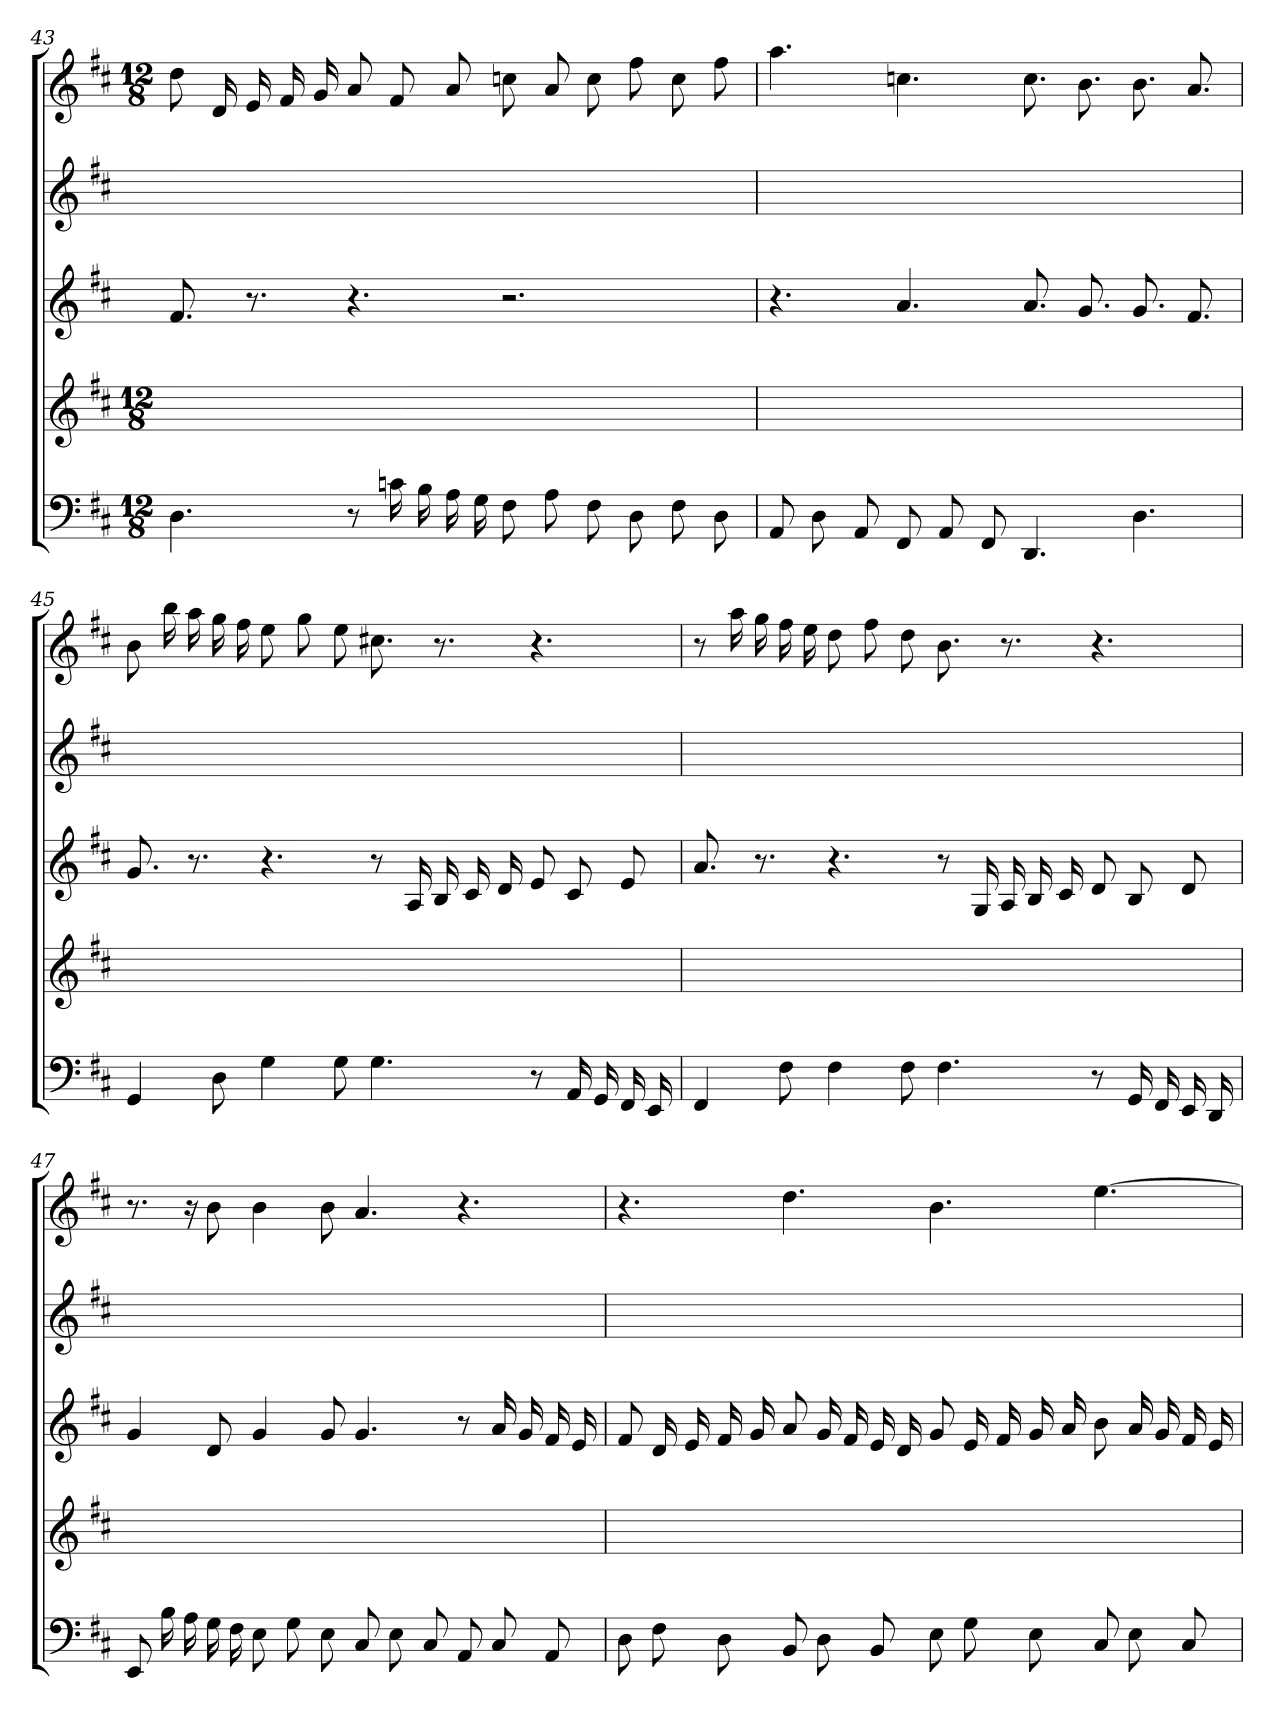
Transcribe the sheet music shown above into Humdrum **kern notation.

**kern	**kern	**kern	**kern	**kern
*part5	*part4	*part3	*part2	*part1
*staff5	*staff4	*staff3	*staff2	*staff1
*clefF4	*clefG2	*clefG2	*clefG2	*clefG2
*k[f#c#]	*k[f#c#]	*k[f#c#]	*k[f#c#]	*k[f#c#]
*D:	*D:	*	*	*D:
*M12/8	*M12/8	*	*	*M12/8
=43	=43	=43	=43	=43
4.D	1.ryy	8.f#	1.ryy	8dd
.	.	.	.	16d
.	.	8.r	.	16e
.	.	.	.	16f#
.	.	.	.	16g
8r	.	4.r	.	8a
16cn	.	.	.	8f#
16B	.	.	.	.
16A	.	.	.	8a
16G	.	.	.	.
8F#	.	2.r	.	8ccn
8A	.	.	.	8a
8F#	.	.	.	8cc
8D	.	.	.	8ff#
8F#	.	.	.	8cc
8D	.	.	.	8ff#
=44	=44	=44	=44	=44
8AA	1.ryy	4.r	1.ryy	4.aa
8D	.	.	.	.
8AA	.	.	.	.
8FF#	.	4.a	.	4.ccn
8AA	.	.	.	.
8FF#	.	.	.	.
4.DD	.	8.a	.	8.cc
.	.	8.g	.	8.b
4.D	.	8.g	.	8.b
.	.	8.f#	.	8.a
=45	=45	=45	=45	=45
4GG	1.ryy	8.g	1.ryy	8b
.	.	.	.	16bb
.	.	8.r	.	16aa
8D	.	.	.	16gg
.	.	.	.	16ff#
4G	.	4.r	.	8ee
.	.	.	.	8gg
8G	.	.	.	8ee
4.G	.	8r	.	8.cc#X
.	.	16A	.	.
.	.	16B	.	8.r
.	.	16c#	.	.
.	.	16d	.	.
8r	.	8e	.	4.r
16AA	.	8c#	.	.
16GG	.	.	.	.
16FF#	.	8e	.	.
16EE	.	.	.	.
=46	=46	=46	=46	=46
4FF#	1.ryy	8.a	1.ryy	8r
.	.	.	.	16aa
.	.	8.r	.	16gg
8F#	.	.	.	16ff#
.	.	.	.	16ee
4F#	.	4.r	.	8dd
.	.	.	.	8ff#
8F#	.	.	.	8dd
4.F#	.	8r	.	8.b
.	.	16G	.	.
.	.	16A	.	8.r
.	.	16B	.	.
.	.	16c#	.	.
8r	.	8d	.	4.r
16GG	.	8B	.	.
16FF#	.	.	.	.
16EE	.	8d	.	.
16DD	.	.	.	.
=47	=47	=47	=47	=47
8EE	1.ryy	4g	1.ryy	8.r
16B	.	.	.	.
16A	.	.	.	16r
16G	.	8d	.	8b
16F#	.	.	.	.
8E	.	4g	.	4b
8G	.	.	.	.
8E	.	8g	.	8b
8C#	.	4.g	.	4.a
8E	.	.	.	.
8C#	.	.	.	.
8AA	.	8r	.	4.r
8C#	.	16a	.	.
.	.	16g	.	.
8AA	.	16f#	.	.
.	.	16e	.	.
=48	=48	=48	=48	=48
8D	1.ryy	8f#	1.ryy	4.r
8F#	.	16d	.	.
.	.	16e	.	.
8D	.	16f#	.	.
.	.	16g	.	.
8BB	.	8a	.	4.dd
8D	.	16g	.	.
.	.	16f#	.	.
8BB	.	16e	.	.
.	.	16d	.	.
8E	.	8g	.	4.b
8G	.	16e	.	.
.	.	16f#	.	.
8E	.	16g	.	.
.	.	16a	.	.
8C#	.	8b	.	[4.ee
8E	.	16a	.	.
.	.	16g	.	.
8C#	.	16f#	.	.
.	.	16e	.	.
=	=	=	=	=
*-	*-	*-	*-	*-
